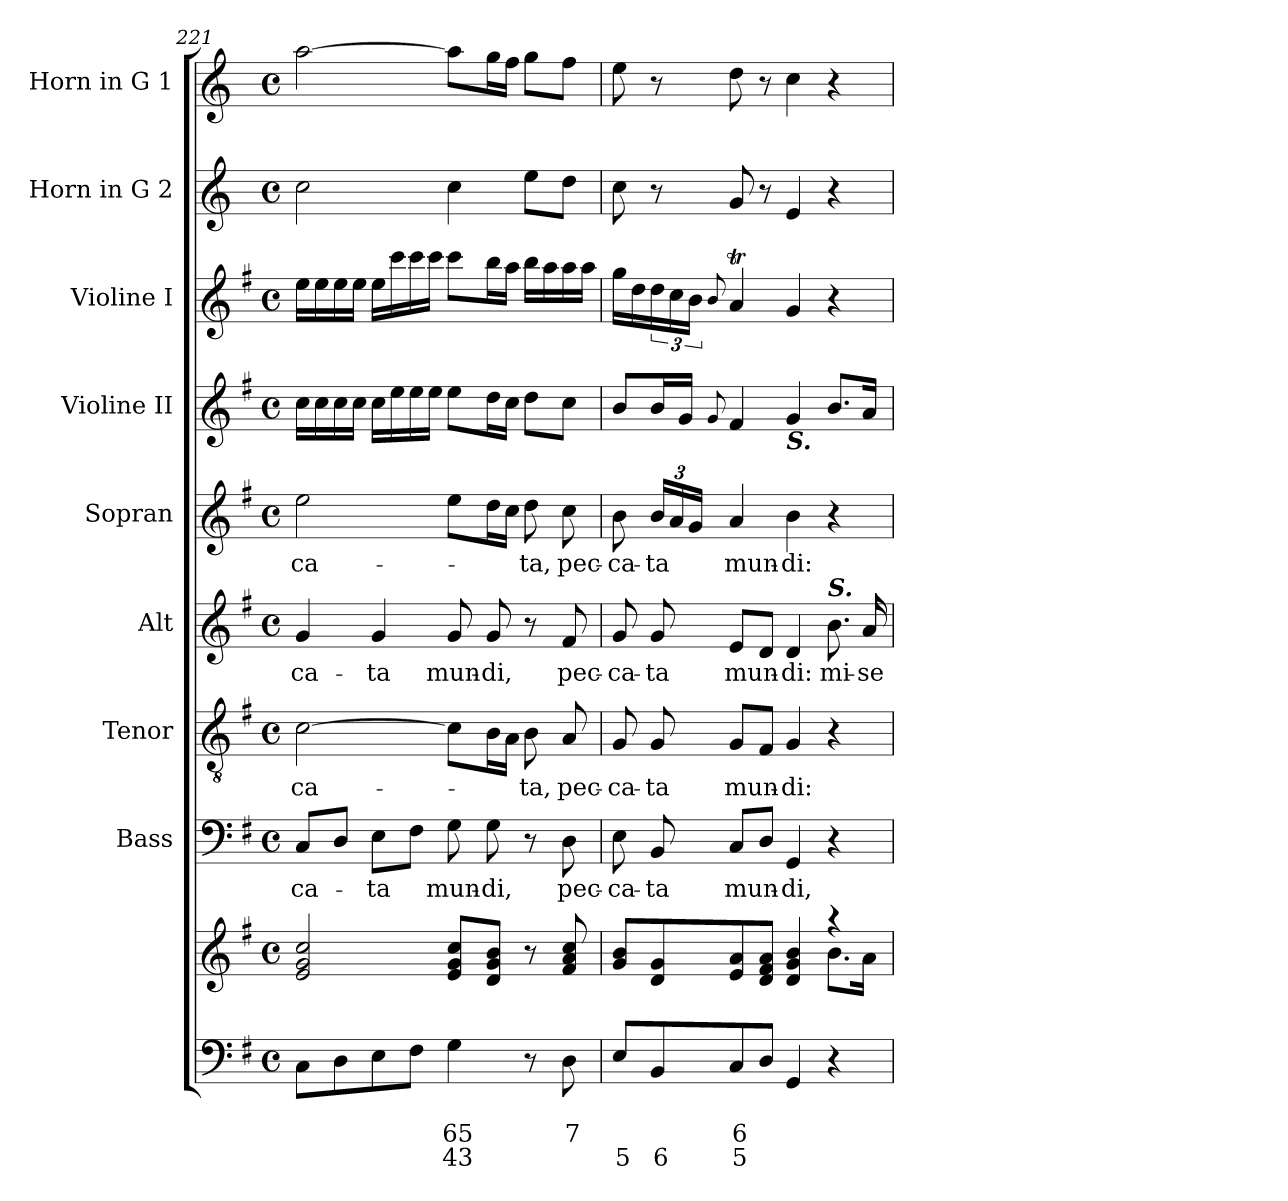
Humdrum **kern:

**kern	**text	**text	**text	**kern	**kern	**text	**kern	**text	**kern	**text	**kern	**text	**kern	**kern	**kern	**kern
*part9	*part9	*part9	*part9	*part9	*part8	*part8	*part7	*part7	*part6	*part6	*part5	*part5	*part4	*part3	*part2	*part1
*staff10	*staff10	*staff10	*staff10	*staff9	*staff8	*staff8	*staff7	*staff7	*staff6	*staff6	*staff5	*staff5	*staff4	*staff3	*staff2	*staff1
*	*	*	*	*	*I"Bass	*	*I"Tenor	*	*I"Alt	*	*I"Sopran	*	*I"Violine II	*I"Violine I	*I"Horn in G 2	*I"Horn in G 1
*	*	*	*	*	*I'B.	*	*I'T.	*	*I'A.	*	*I'S.	*	*I'Vl. II	*I'Vl. I	*	*
*clefF4	*	*	*	*clefG2	*clefF4	*	*clefGv2	*	*clefG2	*	*clefG2	*	*clefG2	*clefG2	*clefG2	*clefG2
*	*	*	*	*	*	*	*	*	*	*	*	*	*	*	*ITrd3c5	*ITrd3c5
*k[f#]	*	*	*	*k[f#]	*k[f#]	*	*k[f#]	*	*k[f#]	*	*k[f#]	*	*k[f#]	*k[f#]	*k[f#]	*k[f#]
*G:	*	*	*	*G:	*G:	*	*G:	*	*G:	*	*G:	*	*G:	*G:	*G:	*G:
*M4/4	*	*	*	*M4/4	*M4/4	*	*M4/4	*	*M4/4	*	*M4/4	*	*M4/4	*M4/4	*M4/4	*M4/4
*met(c)	*	*	*	*met(c)	*met(c)	*	*met(c)	*	*met(c)	*	*met(c)	*	*met(c)	*met(c)	*met(c)	*met(c)
=221	=221	=221	=221	=221	=221	=221	=221	=221	=221	=221	=221	=221	=221	=221	=221	=221
!	!	!	!	!	!	!LO:LY:b	!	!LO:LY:b	!	!LO:LY:b	!	!LO:LY:b	!	!	!	!
8C\L	.	.	.	2e/ 2g/ 2cc/	8C/L	-ca-	[2c\	-ca-	4g/	-ca-	2ee\	-ca-	16cc\LL	16ee\LL	2g\	[2ee\
.	.	.	.	.	.	.	.	.	.	.	.	.	16cc\	16ee\	.	.
8D\	.	.	.	.	8D/J	.	.	.	.	.	.	.	16cc\	16ee\	.	.
.	.	.	.	.	.	.	.	.	.	.	.	.	16cc\JJ	16ee\JJ	.	.
!	!	!	!	!	!	!LO:LY:b	!	!	!	!LO:LY:b	!	!	!	!	!	!
8E\	.	.	.	.	8E\L	-ta	.	.	4g/	-ta	.	.	16cc\LL	16ee\LL	.	.
.	.	.	.	.	.	.	.	.	.	.	.	.	16ee\	16ccc\	.	.
8F#\J	.	.	.	.	8F#\J	.	.	.	.	.	.	.	16ee\	16ccc\	.	.
.	.	.	.	.	.	.	.	.	.	.	.	.	16ee\JJ	16ccc\JJ	.	.
!	!	!LO:LY:b	!LO:LY:b	!	!	!LO:LY:b	!	!	!	!LO:LY:b	!	!	!	!	!	!
4G\	.	65	43	8e/ 8g/ 8cc/L	8G\	mun-	8c\L]	.	8g/	mun-	8ee\L	.	8ee\L	8ccc\L	4g\	8ee\L]
!	!	!	!	!	!	!LO:LY:b	!	!	!	!LO:LY:b	!	!	!	!	!	!
.	.	.	.	8d/ 8g/ 8b/J	8G\	-di,	16B\L	.	8g/	-di,	16dd\L	.	16dd\L	16bb\L	.	16dd\L
.	.	.	.	.	.	.	16A\JJ	.	.	.	16cc\JJ	.	16cc\JJ	16aa\JJ	.	16cc\JJ
!	!	!	!	!	!	!	!	!LO:LY:b	!	!	!	!LO:LY:b	!	!	!	!
8r	.	.	.	8r	8r	.	8B\	-ta,	8r	.	8dd\	-ta,	8dd\L	16bb\LL	8b\L	8dd\L
.	.	.	.	.	.	.	.	.	.	.	.	.	.	16aa\	.	.
!	!	!LO:LY:b	!	!	!	!LO:LY:b	!	!LO:LY:b	!	!LO:LY:b	!	!LO:LY:b	!	!	!	!
8D\	.	7	.	8f#/ 8a/ 8cc/	8D\	pec-	8A/	pec-	8f#/	pec-	8cc\	pec-	8cc\J	16aa\	8a\J	8cc\J
.	.	.	.	.	.	.	.	.	.	.	.	.	.	16aa\JJ	.	.
!!LO:LB:g=z
=222	=222	=222	=222	=222	=222	=222	=222	=222	=222	=222	=222	=222	=222	=222	=222	=222
!	!	!	!LO:LY:b	!	!	!LO:LY:b	!	!LO:LY:b	!	!LO:LY:b	!	!LO:LY:b	!	!	!	!
*	*	*	*	*^	*	*	*	*	*	*	*	*	*	*	*	*
8E/L	.	.	5	8g/ 8b/L	2.ryy	8E\	-ca-	8G/	-ca-	8g/	-ca-	8b\	-ca-	8b/L	16gg\LL	8g\	8b\
.	.	.	.	.	.	.	.	.	.	.	.	.	.	.	16dd\	.	.
!	!	!	!LO:LY:b	!	!	!	!LO:LY:b	!	!LO:LY:b	!	!LO:LY:b	!	!LO:LY:b	!	!	!	!
8BB/	.	.	6	8d/ 8g/	.	8BB/	-ta	8G/	-ta	8g/	-ta	24b/LL	-ta	16b/L	24dd\	8r	8r
.	.	.	.	.	.	.	.	.	.	.	.	24a/	.	.	24cc\	.	.
.	.	.	.	.	.	.	.	.	.	.	.	.	.	16g/JJ	.	.	.
.	.	.	.	.	.	.	.	.	.	.	.	24g/JJ	.	.	24b\JJ	.	.
.	.	.	.	.	.	.	.	.	.	.	.	.	.	8qqg/	8qqb/	.	.
!	!	!LO:LY:b	!LO:LY:b	!	!	!	!LO:LY:b	!	!LO:LY:b	!	!LO:LY:b	!	!LO:LY:b	!	!	!	!
8C/	.	6	5	8e/ 8a/	.	8C/L	mun-	8G/L	mun-	8e/L	mun-	4a/	mun-	4f#/	4aT/	8d/	8a\
8D/J	.	.	.	8d/ 8f#/ 8a/J	.	8D/J	.	8F#/J	.	8d/J	.	.	.	.	.	8r	8r
!	!	!	!	!	!	!	!	!	!	!	!	!	!	!LO:TX:b:Bi:t=S.	!	!	!
!	!	!	!	!	!	!	!LO:LY:b	!	!LO:LY:b	!	!LO:LY:b	!	!LO:LY:b	!	!	!	!
4GG/	.	.	.	4d/ 4g/ 4b/	.	4GG/	-di,	4G/	-di:	4d/	-di:	4b\	-di:	4g/	4g/	4B/	4g\
!	!	!	!	!	!	!	!	!	!	!LO:TX:a:Bi:t=S.	!	!	!	!	!	!	!
!	!	!	!	!	!	!	!	!	!	!	!LO:LY:b	!	!	!	!	!	!
4r	.	.	.	4raa	8.b\L	4r	.	4r	.	8.b\	mi-	4r	.	8.b/L	4r	4r	4r
!	!	!	!	!	!	!	!	!	!	!	!LO:LY:b	!	!	!	!	!	!
.	.	.	.	.	16a\Jk	.	.	.	.	16a/	-se-	.	.	16a/Jk	.	.	.
*	*	*	*	*v	*v	*	*	*	*	*	*	*	*	*	*	*	*
=	=	=	=	=	=	=	=	=	=	=	=	=	=	=	=	=
*-	*-	*-	*-	*-	*-	*-	*-	*-	*-	*-	*-	*-	*-	*-	*-	*-
